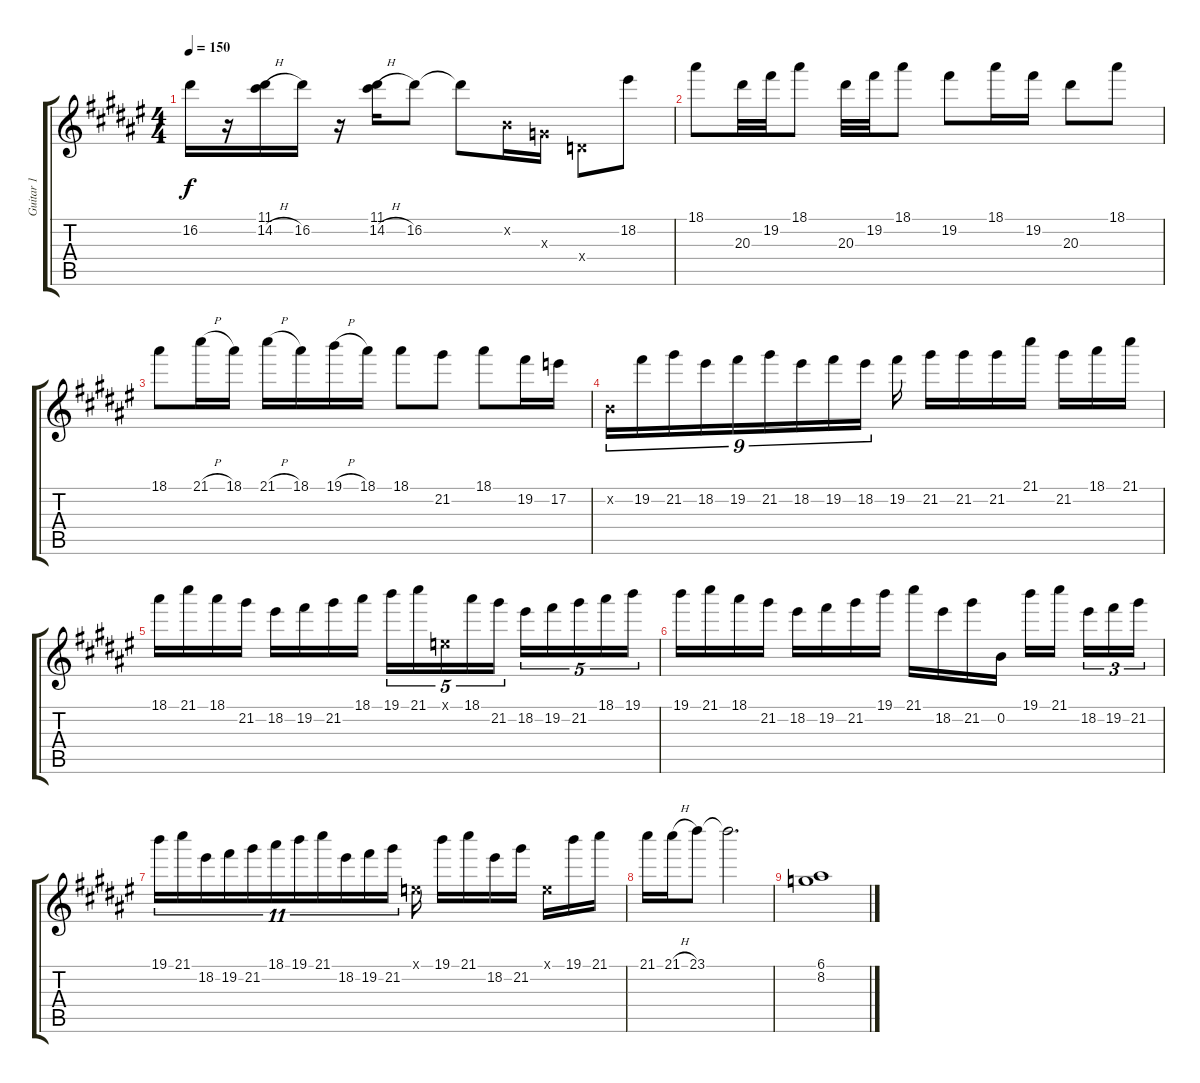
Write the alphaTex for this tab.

\track ("Guitar 1" "Guitar 1") {instrument distortionguitar}
\staff {score tabs}
\tuning (E4 B3 G3 D3 A2 E2) {hide}
\ts (4 4)
\tempo 150
\clef g2
\ks d#minor
16.2.16{dy f} r.16 (11.1 14.2{h}).16 16.2.16 r.16 (11.1 14.2{h}).16 16.2.8 16.2{t}.8 0.2{x}.16 0.3{x}.16 0.4{x}.8 18.2.8 |
18.1.8 20.3.32 19.2.32 18.1.8 20.3.32 19.2.32 18.1.8 19.2.8 18.1.16 19.2.16 20.3.8 18.1.8 |
18.1.8 21.1{h}.16 18.1.16 21.1{h}.16 18.1.16 19.1{h}.16 18.1.16 18.1.8 21.2.8 18.1.8 19.2.16 17.2.16 |
0.2{x}.16{tu (9 8)} 19.2.16{tu (9 8)} 21.2.16{tu (9 8)} 18.2.16{tu (9 8)} 19.2.16{tu (9 8)} 21.2.16{tu (9 8)} 18.2.16{tu (9 8)} 19.2.16{tu (9 8)} 18.2.16{tu (9 8)} 19.2.16 21.2.16 21.2.16 21.2.16 21.1.16 21.2.16 18.1.16 21.1.16 |
18.1.16 21.1.16 18.1.16 21.2.16 18.2.16 19.2.16 21.2.16 18.1.16 19.1.16{tu (5 4)} 21.1.16{tu (5 4)} 0.1{x}.16{tu (5 4)} 18.1.16{tu (5 4)} 21.2.16{tu (5 4)} 18.2.16{tu (5 4)} 19.2.16{tu (5 4)} 21.2.16{tu (5 4)} 18.1.16{tu (5 4)} 19.1.16{tu (5 4)} |
19.1.16 21.1.16 18.1.16 21.2.16 18.2.16 19.2.16 21.2.16 19.1.16 21.1.16 18.2.16 21.2.16 0.2.16 19.1.16 21.1.16{beam splitsecondary} 18.2.16{tu (3 2)} 19.2.16{tu (3 2)} 21.2.16{tu (3 2)} |
19.1.16{tu (11 8)} 21.1.16{tu (11 8)} 18.2.16{tu (11 8)} 19.2.16{tu (11 8)} 21.2.16{tu (11 8)} 18.1.16{tu (11 8)} 19.1.16{tu (11 8)} 21.1.16{tu (11 8)} 18.2.16{tu (11 8)} 19.2.16{tu (11 8)} 21.2.16{tu (11 8)} 0.1{x}.16 19.1.16 21.1.16 18.2.16 21.2.16 0.1{x}.16 19.1.16 21.1.16 |
21.1.16 21.1{h}.16 23.1.8 23.1{t}.2{d} |
(6.1 8.2).1
